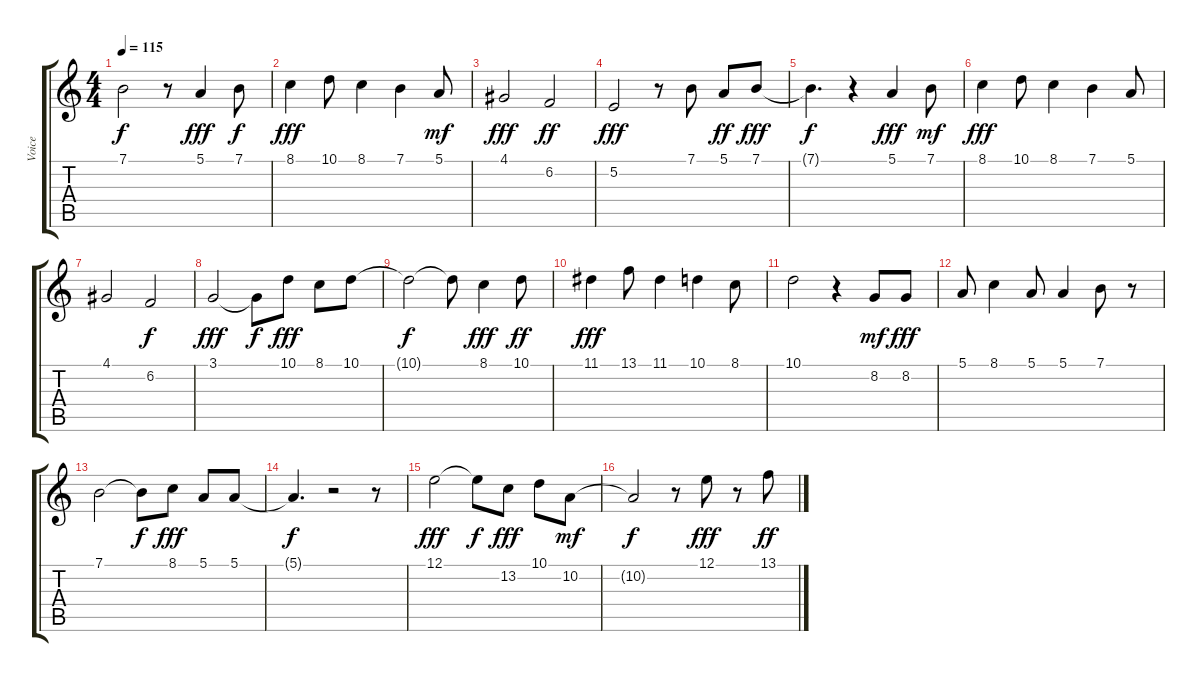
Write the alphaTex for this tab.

\track ("Voice" "Voice") {instrument stringensemble1}
\staff {score tabs}
\tuning (E4 B3 G3 D3 A2 E2) {hide}
\ts (4 4)
\tempo 115
\clef g2
\ks c
7.1{t}.2{dy f} r.8 5.1.4{dy fff} 7.1.8{dy f} |
8.1.4{dy fff} 10.1.8 8.1.4 7.1.4 5.1.8{dy mf} |
4.1.2{dy fff} 6.2.2{dy ff} |
5.2.2{dy fff} r.8 7.1.8 5.1.8{dy ff} 7.1.8{dy fff} |
7.1{t}.4{d dy f} r.4 5.1.4{dy fff} 7.1.8{dy mf} |
8.1.4{dy fff} 10.1.8 8.1.4 7.1.4 5.1.8 |
4.1.2 6.2.2{dy f} |
3.1.2{dy fff} 3.1{t}.8{dy f} 10.1.8{dy fff} 8.1.8 10.1.8 |
10.1{t}.2{dy f} 10.1{t}.8 8.1.4{dy fff} 10.1.8{dy ff} |
11.1.4{dy fff} 13.1.8 11.1.4 10.1.4 8.1.8 |
10.1.2 r.4 8.2.8{dy mf} 8.2.8{dy fff} |
5.1.8 8.1.4 5.1.8 5.1.4 7.1.8 r.8 |
7.1.2 7.1{t}.8{dy f} 8.1.8{dy fff} 5.1.8 5.1.8 |
5.1{t}.4{d dy f} r.2 r.8 |
12.1.2{dy fff} 12.1{t}.8{dy f} 13.2.8{dy fff} 10.1.8 10.2.8{dy mf} |
10.2{t}.2{dy f} r.8 12.1.8{dy fff} r.8 13.1.8{dy ff}
